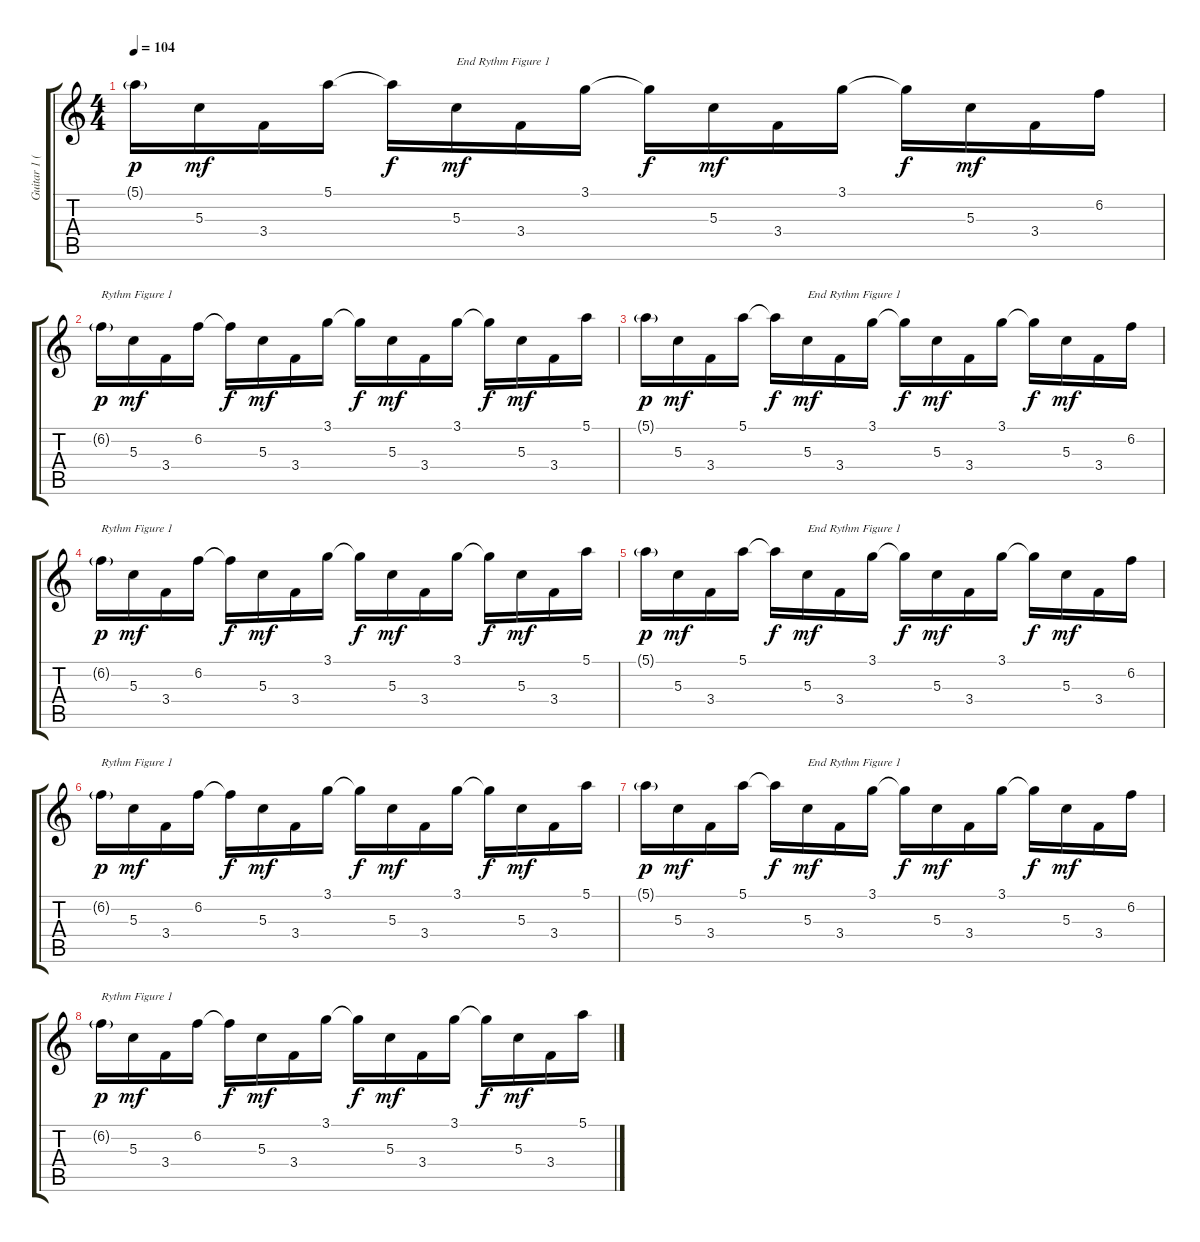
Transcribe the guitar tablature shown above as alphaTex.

\track ("Guitar 1 (Lead)" "Guitar 1 (") {instrument acousticguitarsteel}
\staff {score tabs}
\tuning (E4 B3 G3 D3 A2 E2) {hide}
\ts (4 4)
\tempo 104
\clef g2
\ks c
5.1{g}.16{dy p} 5.3.16{dy mf} 3.4.16 5.1.16 5.1{t}.16{dy f} 5.3.16{txt "End Rythm Figure 1" dy mf} 3.4.16 3.1.16 3.1{t}.16{dy f} 5.3.16{dy mf} 3.4.16 3.1.16 3.1{t}.16{dy f} 5.3.16{dy mf} 3.4.16 6.2.16 |
6.2{g}.16{txt "Rythm Figure 1" dy p} 5.3.16{dy mf} 3.4.16 6.2.16 6.2{t}.16{dy f} 5.3.16{dy mf} 3.4.16 3.1.16 3.1{t}.16{dy f} 5.3.16{dy mf} 3.4.16 3.1.16 3.1{t}.16{dy f} 5.3.16{dy mf} 3.4.16 5.1.16 |
5.1{g}.16{dy p} 5.3.16{dy mf} 3.4.16 5.1.16 5.1{t}.16{dy f} 5.3.16{txt "End Rythm Figure 1" dy mf} 3.4.16 3.1.16 3.1{t}.16{dy f} 5.3.16{dy mf} 3.4.16 3.1.16 3.1{t}.16{dy f} 5.3.16{dy mf} 3.4.16 6.2.16 |
6.2{g}.16{txt "Rythm Figure 1" dy p} 5.3.16{dy mf} 3.4.16 6.2.16 6.2{t}.16{dy f} 5.3.16{dy mf} 3.4.16 3.1.16 3.1{t}.16{dy f} 5.3.16{dy mf} 3.4.16 3.1.16 3.1{t}.16{dy f} 5.3.16{dy mf} 3.4.16 5.1.16 |
5.1{g}.16{dy p} 5.3.16{dy mf} 3.4.16 5.1.16 5.1{t}.16{dy f} 5.3.16{txt "End Rythm Figure 1" dy mf} 3.4.16 3.1.16 3.1{t}.16{dy f} 5.3.16{dy mf} 3.4.16 3.1.16 3.1{t}.16{dy f} 5.3.16{dy mf} 3.4.16 6.2.16 |
6.2{g}.16{txt "Rythm Figure 1" dy p} 5.3.16{dy mf} 3.4.16 6.2.16 6.2{t}.16{dy f} 5.3.16{dy mf} 3.4.16 3.1.16 3.1{t}.16{dy f} 5.3.16{dy mf} 3.4.16 3.1.16 3.1{t}.16{dy f} 5.3.16{dy mf} 3.4.16 5.1.16 |
5.1{g}.16{dy p} 5.3.16{dy mf} 3.4.16 5.1.16 5.1{t}.16{dy f} 5.3.16{txt "End Rythm Figure 1" dy mf} 3.4.16 3.1.16 3.1{t}.16{dy f} 5.3.16{dy mf} 3.4.16 3.1.16 3.1{t}.16{dy f} 5.3.16{dy mf} 3.4.16 6.2.16 |
6.2{g}.16{txt "Rythm Figure 1" dy p} 5.3.16{dy mf} 3.4.16 6.2.16 6.2{t}.16{dy f} 5.3.16{dy mf} 3.4.16 3.1.16 3.1{t}.16{dy f} 5.3.16{dy mf} 3.4.16 3.1.16 3.1{t}.16{dy f} 5.3.16{dy mf} 3.4.16 5.1.16
